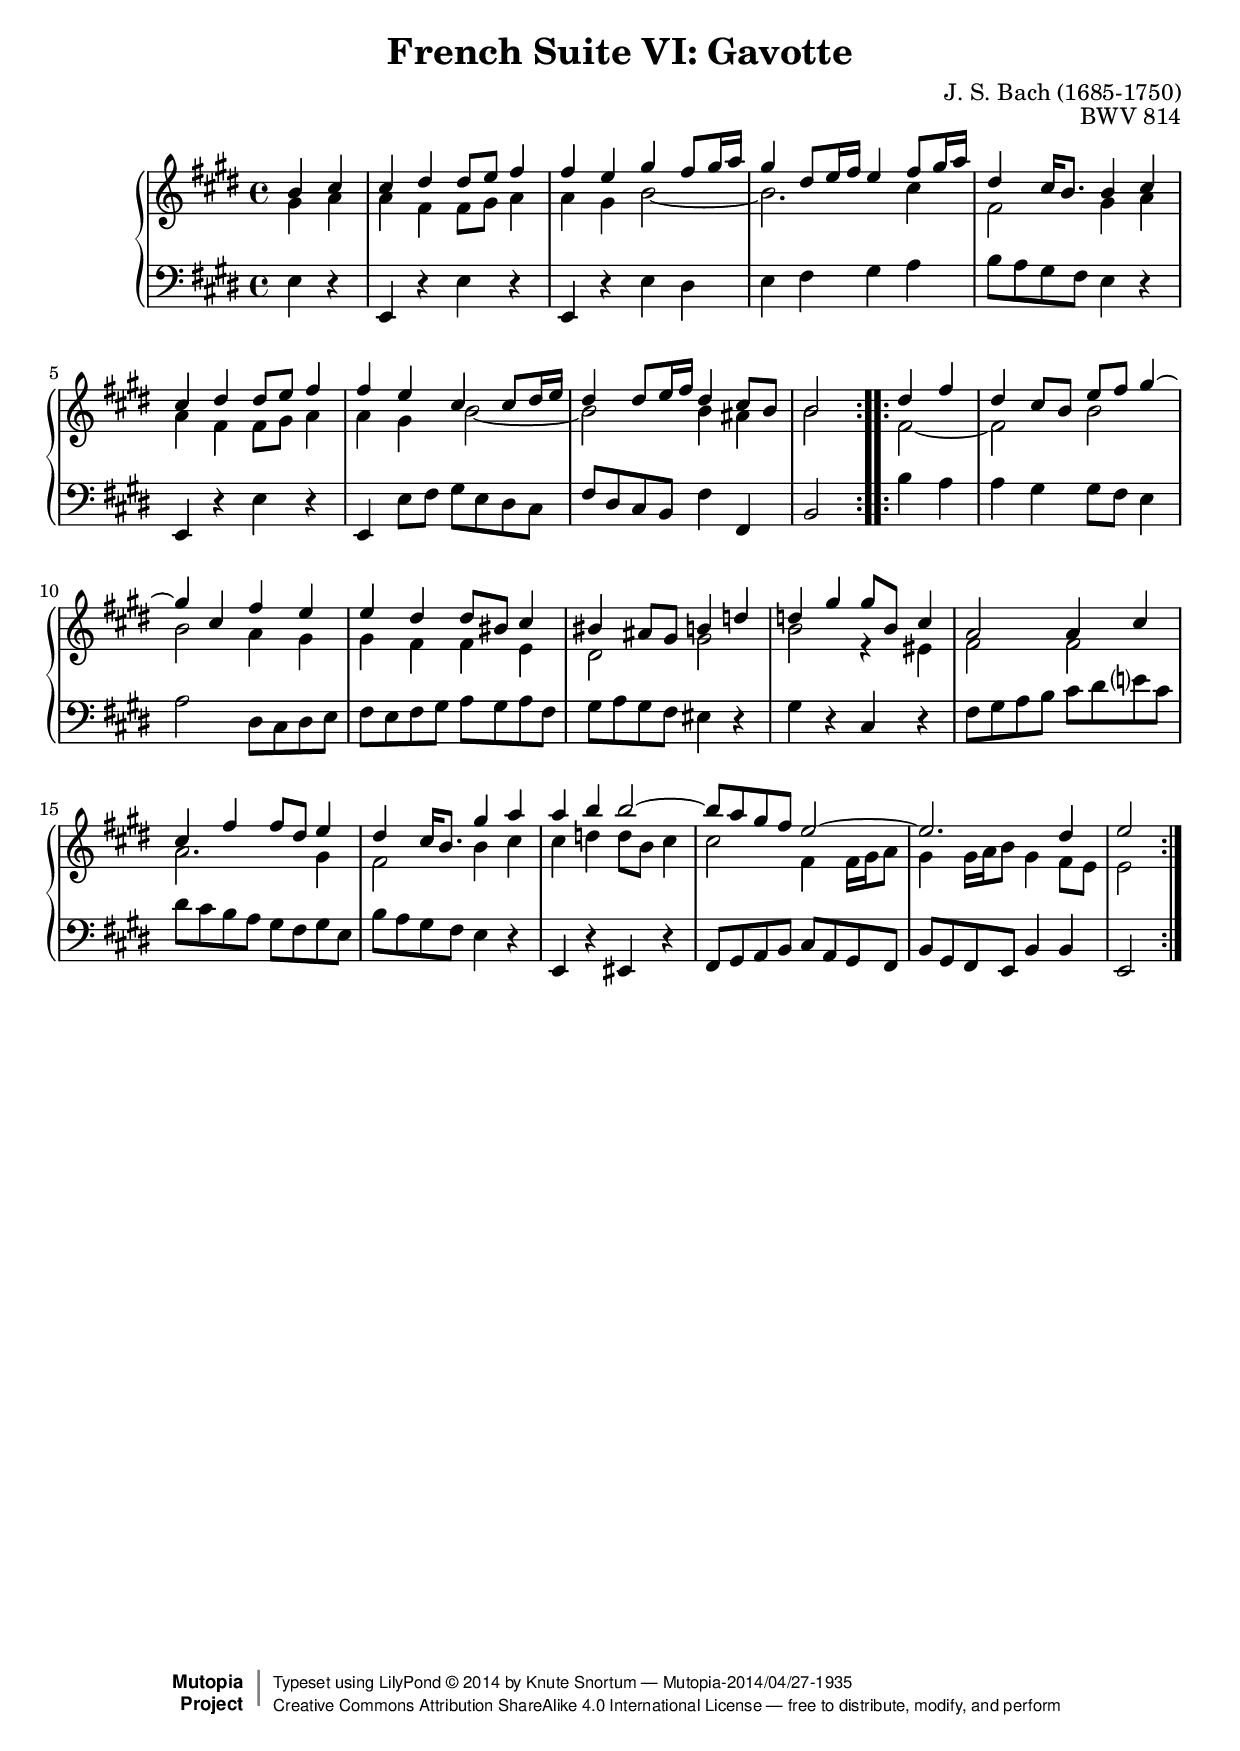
\version "2.18.2"
\language "english"

\header {
  title        = "French Suite VI: Gavotte"
  composer     = "J. S. Bach (1685-1750)"
  opus         = "BWV 814"
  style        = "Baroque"
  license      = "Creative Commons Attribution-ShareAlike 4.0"
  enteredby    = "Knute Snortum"
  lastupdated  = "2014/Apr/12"
  date         = "1722"
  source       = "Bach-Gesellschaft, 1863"

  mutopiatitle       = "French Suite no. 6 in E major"
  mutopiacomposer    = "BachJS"
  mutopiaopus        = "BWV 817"
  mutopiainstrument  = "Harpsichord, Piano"
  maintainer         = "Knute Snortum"
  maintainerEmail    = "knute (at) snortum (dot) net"
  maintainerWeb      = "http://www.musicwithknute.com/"

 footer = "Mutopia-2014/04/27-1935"
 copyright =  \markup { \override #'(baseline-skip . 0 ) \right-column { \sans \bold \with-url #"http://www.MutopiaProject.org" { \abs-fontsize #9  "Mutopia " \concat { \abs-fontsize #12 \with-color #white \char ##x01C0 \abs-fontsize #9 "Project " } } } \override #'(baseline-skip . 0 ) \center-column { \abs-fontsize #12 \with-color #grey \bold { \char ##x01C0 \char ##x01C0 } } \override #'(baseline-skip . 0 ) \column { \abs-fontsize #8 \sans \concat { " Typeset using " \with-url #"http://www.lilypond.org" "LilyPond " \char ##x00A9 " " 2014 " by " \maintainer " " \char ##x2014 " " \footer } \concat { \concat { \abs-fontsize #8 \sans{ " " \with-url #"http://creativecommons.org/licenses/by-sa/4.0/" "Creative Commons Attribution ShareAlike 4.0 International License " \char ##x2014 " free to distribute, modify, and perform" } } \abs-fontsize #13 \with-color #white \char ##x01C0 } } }
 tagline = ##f
}

staffUp = \change Staff = "upper" 
staffDown = \change Staff = "lower"

% Repeat one

highVoiceOne = \relative c'' {
  \partial 2 b4 cs
  | cs4 ds ds8 e fs4
  | fs4 e gs fs8 gs16 a
  | gs4 ds8 e16 fs e4 fs8 gs16 a
  | ds,4 cs16 b8. b4 cs
  | cs4 ds ds8 e fs4
  | fs4 e cs cs8 ds16 e
  | ds4 ds8 e16 fs ds4 cs8 b
  
  \barNumberCheck #8
  
  | b2 % partial bar
}

middleVoiceOne = \relative c'' {
  \partial 2 gs4 a
  | a4 fs fs8 gs a4
  | a4 gs b2 ~
  | b2. cs4
  | fs,2 gs4 a
  | a4 fs fs8 gs a4
  | a4 gs b2 ~
  | b2 b4 as
  
  \barNumberCheck #8
  
  | b2 % partial bar
}

lowVoiceOne = \relative c {
  \partial 2 e4 r
  | e,4 r e' r
  | e,4 r e' ds
  | e4 fs gs a 
  | b8 a gs fs e4 r
  | e,4 r e' r 
  | e,4 e'8 fs gs e ds cs
  | fs8 ds cs b fs'4 fs,
  
  \barNumberCheck #8
  
  | b2 % partial bar
}

% Repeat two

highVoiceTwo = \relative c'' {
    ds4 fs % partial bar
  | ds4 cs8 b e fs gs4 ~
  | gs4 cs, fs e
  | e4 ds ds8 bs cs4
  | bs4 as8 gs b4 d
  | d4 gs gs8 b, cs4
  | a2 a4 cs
  | cs4 fs fs8 ds e4
  
  \barNumberCheck #16
  
  | ds4 cs16 b8. gs'4 a
  | a4 b b2 ~
  | b8 a gs fs e2 ~
  | e2. ds4
  | e2
}

middleVoiceTwo = \relative c' {
    fs2 ~ % patrial bar
  | fs2 b
  | b2 a4 gs
  | gs4 fs fs e
  | ds2 gs
  | b2 r4 es,
  | fs2 fs
  | a2. gs4
  
  \barNumberCheck #16
  
  | fs2 b4 cs
  | cs4 d d8 b cs4
  | cs2 fs,4 fs16 gs a8
  | gs4 gs16 a b8 gs4 fs8 e
  | e2
}

lowVoiceTwo = \relative c' {
    b4 a % partial bar
  | a4 gs gs8 fs e4
  | a2 ds,8 cs ds e
  | fs8 e fs gs a gs a fs
  | gs8 a gs fs es4 r
  | gs4 r cs, r
  | fs8 gs a b cs ds e cs
  | ds8 cs b a gs fs gs e
  
  \barNumberCheck #16
  
  | b'8 a gs fs e4 r
  | e,4 r es r 
  | fs8 gs a b cs a gs fs
  | b8 gs fs e b'4 b
  | e,2
}

global = { 
  \key e \major
  \time 4/4
  \accidentalStyle Score.piano-cautionary
}

upper = {
  \clef treble
  \global
  <<
    \new Voice { \repeat volta 2 { \voiceOne \highVoiceOne } }
    \new Voice { \repeat volta 2 { \voiceTwo \middleVoiceOne } }
  >> <<
    \new Voice { \repeat volta 2 { \voiceOne \highVoiceTwo } }
    \new Voice { \repeat volta 2 { \voiceTwo \middleVoiceTwo } }
  >>
}

lower = {
  \clef bass
  \global
  \new Voice { \repeat volta 2 \lowVoiceOne }
  \new Voice { \repeat volta 2 \lowVoiceTwo }
}

\score {
  \new PianoStaff <<
    \new Staff = "upper" \upper
    \new Staff = "lower" \lower
  >>
  \layout { 
  } 
  \midi { 
    \tempo 4 = 100
  }
}
